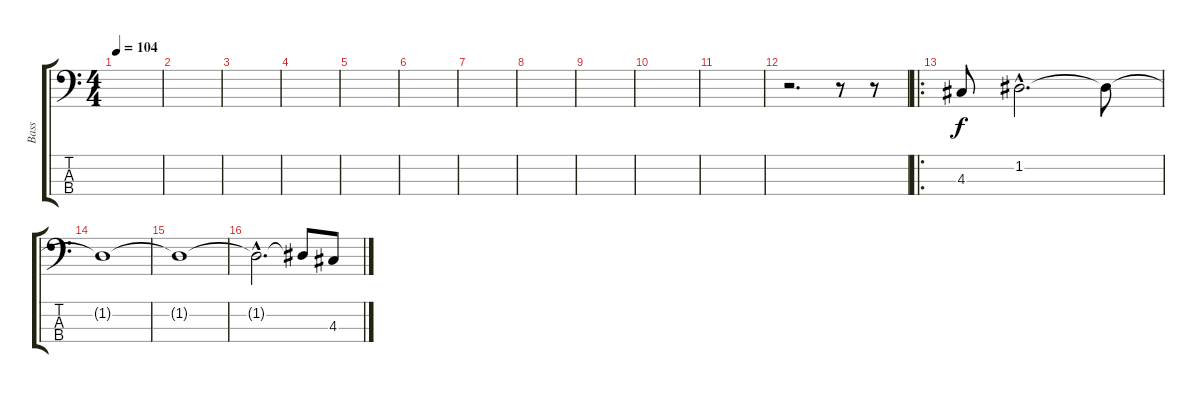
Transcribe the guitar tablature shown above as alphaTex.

\track ("Bass" "Bass") {instrument electricbassfinger}
\staff {score tabs}
\tuning (G2 D2 A1 E1) {hide}
\ts (4 4)
\tempo 104
\clef f4
\ks c
|
|
|
|
|
|
|
|
|
|
|
r.2{d} r.8 r.8 |
\ro
4.3.8 1.2{hac}.2{d} 1.2{t}.8 |
1.2{t}.1 |
1.2{t}.1 |
1.2{hac t}.2{d} 1.2{t}.8 4.3.8
